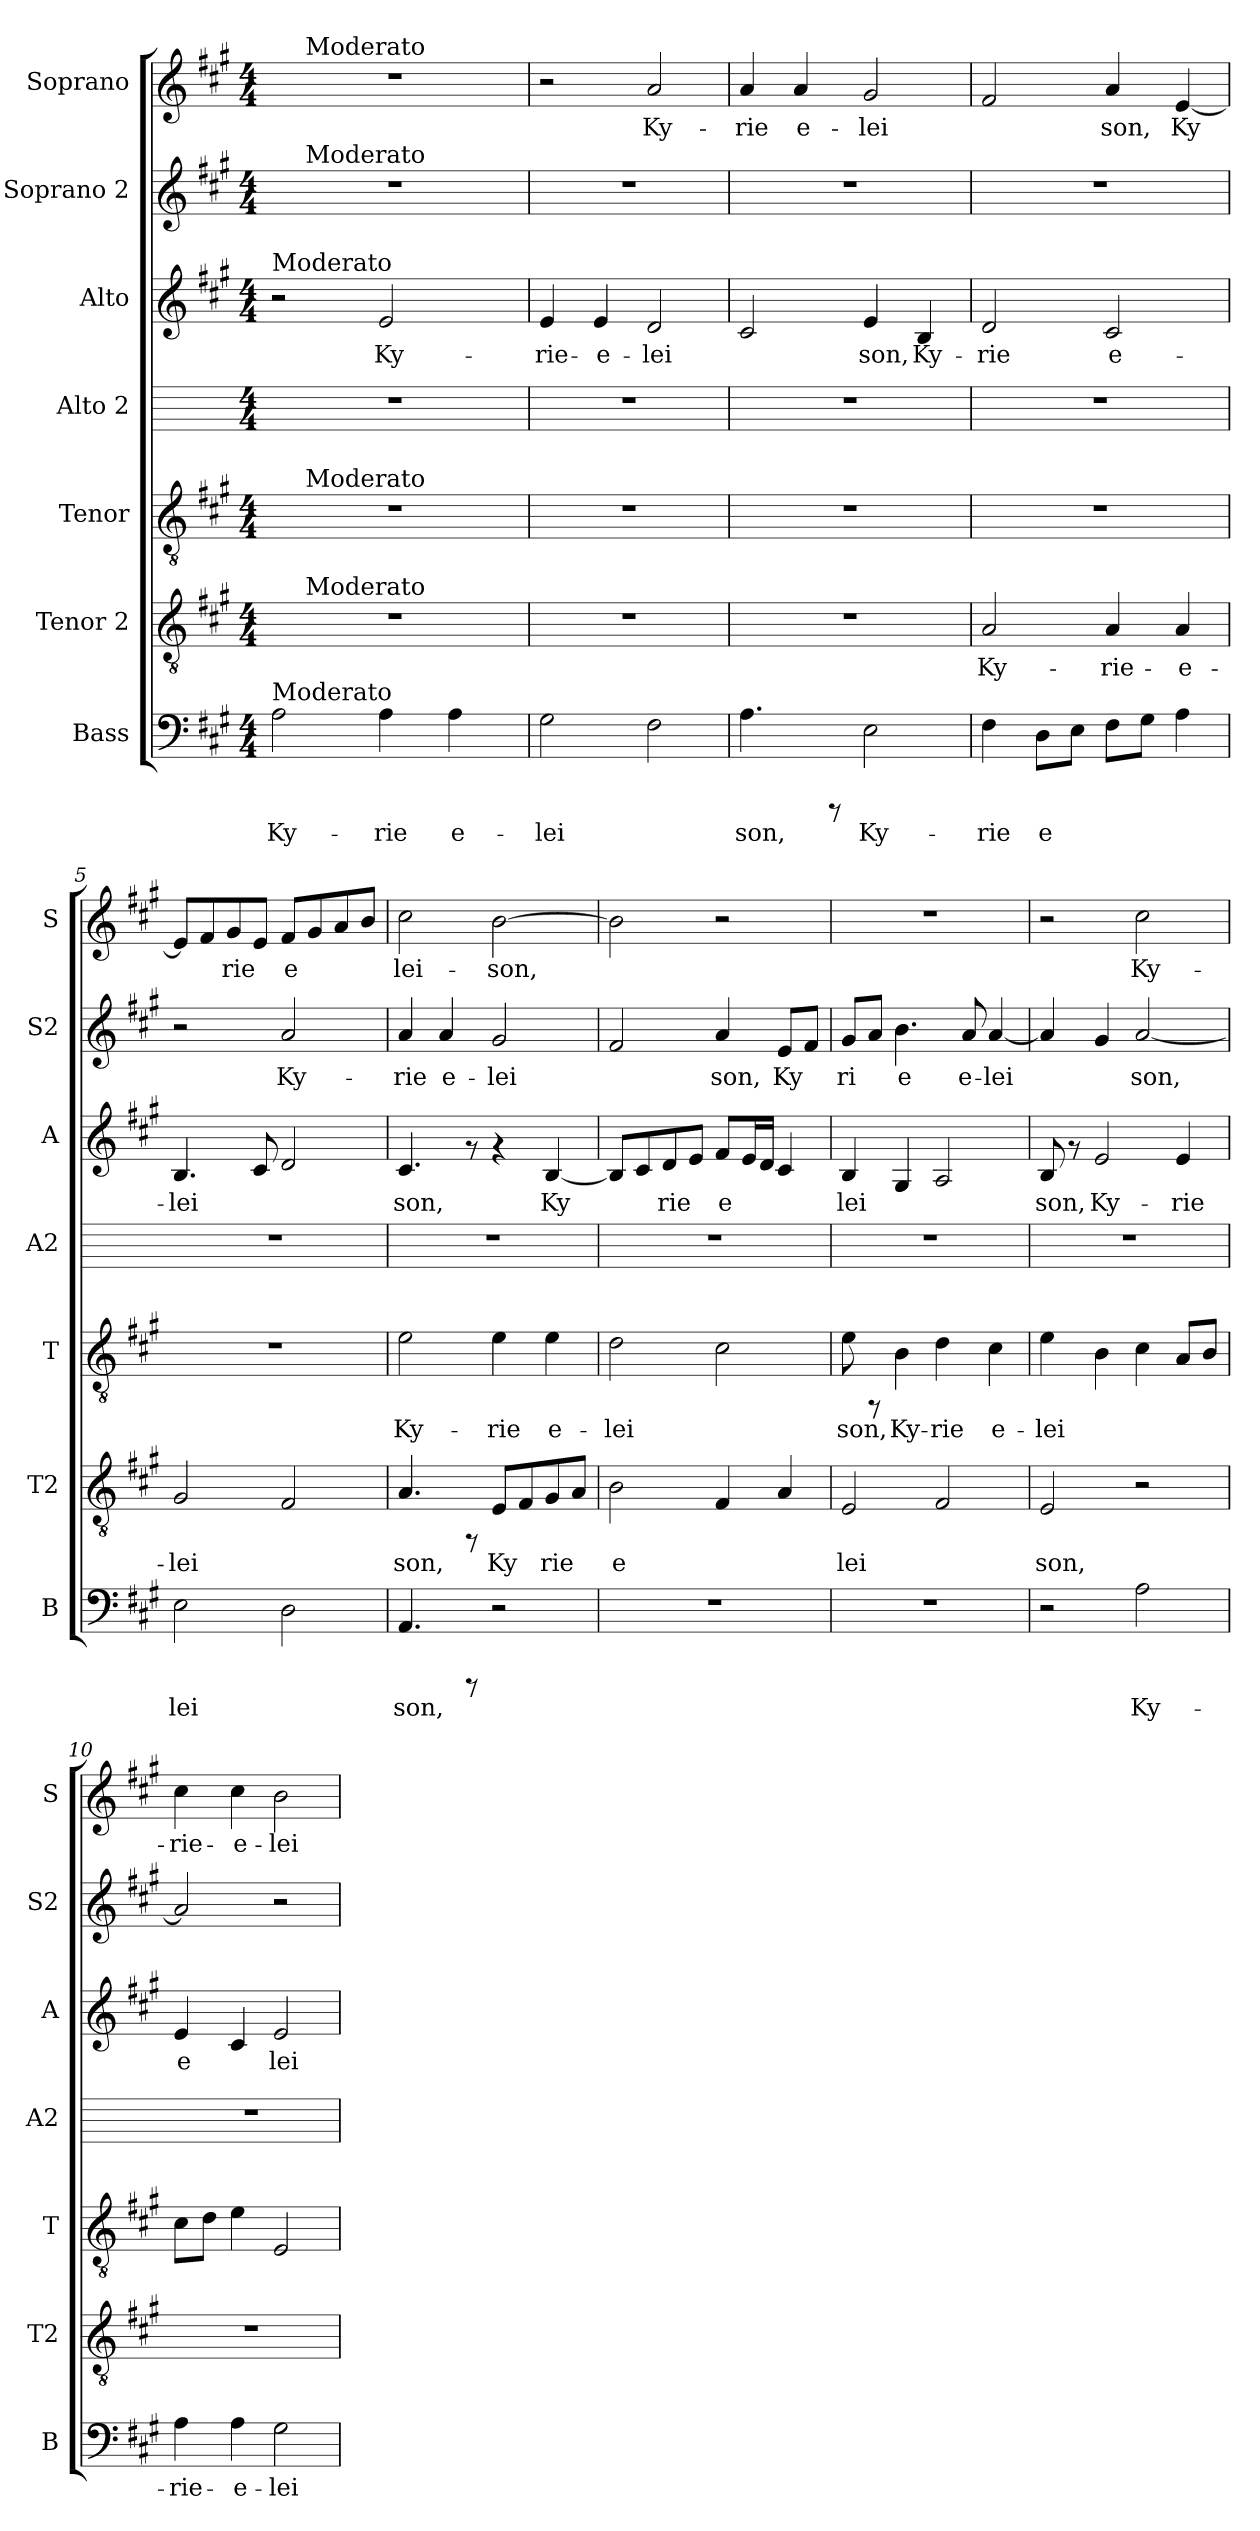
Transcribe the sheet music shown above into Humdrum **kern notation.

**kern	**text	**kern	**text	**kern	**text	**kern	**kern	**text	**kern	**text	**kern	**text
*part7	*part7	*part6	*part6	*part5	*part5	*part4	*part3	*part3	*part2	*part2	*part1	*part1
*staff7	*staff7	*staff6	*staff6	*staff5	*staff5	*staff4	*staff3	*staff3	*staff2	*staff2	*staff1	*staff1
*I"Bass	*	*I"Tenor 2	*	*I"Tenor	*	*I"Alto 2	*I"Alto	*	*I"Soprano 2	*	*I"Soprano	*
*I'B	*	*I'T2	*	*I'T	*	*I'A2	*I'A	*	*I'S2	*	*I'S	*
!!LO:PB:g=z
*stria5	*	*stria5	*	*stria5	*	*stria5	*stria5	*	*stria5	*	*stria5	*
*clefF4	*	*clefGv2	*	*clefGv2	*	*	*clefG2	*	*clefG2	*	*clefG2	*
*k[f#c#g#]	*	*k[f#c#g#]	*	*k[f#c#g#]	*	*k[]	*k[f#c#g#]	*	*k[f#c#g#]	*	*k[f#c#g#]	*
*A:	*	*A:	*	*A:	*	*C:	*A:	*	*A:	*	*A:	*
*M4/4	*	*M4/4	*	*M4/4	*	*M4/4	*M4/4	*	*M4/4	*	*M4/4	*
=1	=1	=1	=1	=1	=1	=1	=1	=1	=1	=1	=1	=1
!	!	!	!	!	!	!	!LO:TX:a:t=Moderato	!	!	!	!	!
!LO:TX:a:t=Moderato	!	!	!	!	!	!	!	!	!	!	!	!
!	!LO:LY:b:cj	!	!	!	!	!	!	!	!	!	!	!
*	*	*^	*	*^	*	*	*	*	*^	*	*^	*
2A\	Ky-	1r	16ryy	.	1r	16ryy	.	1r	2r	.	1r	16ryy	.	1r	16ryy	.
.	.	.	64ryy	.	.	64ryy	.	.	.	.	.	64ryy	.	.	64ryy	.
!	!	!	!	!	!	!	!	!	!	!	!	!	!	!	!LO:TX:a:t=Moderato	!
!	!	!	!	!	!	!	!	!	!	!	!	!LO:TX:a:t=Moderato	!	!	!	!
!	!	!	!	!	!	!LO:TX:a:t=Moderato	!	!	!	!	!	!	!	!	!	!
!	!	!	!LO:TX:a:t=Moderato	!	!	!	!	!	!	!	!	!	!	!	!	!
.	.	.	2ryy	.	.	2ryy	.	.	.	.	.	2ryy	.	.	2ryy	.
!	!LO:LY:b:cj	!	!	!	!	!	!	!	!	!LO:LY:b:cj	!	!	!	!	!	!
4A\	-rie	.	.	.	.	.	.	.	2e/	Ky-	.	.	.	.	.	.
.	.	.	4ryy	.	.	4ryy	.	.	.	.	.	4ryy	.	.	4ryy	.
!	!LO:LY:b:cj	!	!	!	!	!	!	!	!	!	!	!	!	!	!	!
4A\	e-	.	.	.	.	.	.	.	.	.	.	.	.	.	.	.
.	.	.	8ryy	.	.	8ryy	.	.	.	.	.	8ryy	.	.	8ryy	.
.	.	.	32.ryy	.	.	32.ryy	.	.	.	.	.	32.ryy	.	.	32.ryy	.
=2	=2	=2	=2	=2	=2	=2	=2	=2	=2	=2	=2	=2	=2	=2	=2	=2
!	!LO:LY:b:cj	!	!	!	!	!	!	!	!	!LO:LY:b:cj	!	!	!	!	!	!
*	*	*v	*v	*	*	*	*	*	*	*	*v	*v	*	*v	*v	*
*	*	*	*	*v	*v	*	*	*	*	*	*	*	*
2G#\	-lei-	1r	.	1r	.	1r	4e/	-rie-	1r	.	2r	.
!	!	!	!	!	!	!	!	!LO:LY:b:cj	!	!	!	!
.	.	.	.	.	.	.	4e/	-e-	.	.	.	.
!	!LO:LY:b:cj	!	!	!	!	!	!	!LO:LY:b:cj	!	!	!	!LO:LY:b:cj
2F#\	--	.	.	.	.	.	2d/	-lei-	.	.	2a/	Ky-
=3	=3	=3	=3	=3	=3	=3	=3	=3	=3	=3	=3	=3
!	!LO:LY:b:cj	!	!	!	!	!	!	!LO:LY:b:cj	!	!	!	!LO:LY:b:cj
4.A\	-son,	1r	.	1r	.	1r	2c#/	--	1r	.	4a/	-rie
!	!	!	!	!	!	!	!	!	!	!	!	!LO:LY:b:cj
.	.	.	.	.	.	.	.	.	.	.	4a/	e-
8rCCC	.	.	.	.	.	.	.	.	.	.	.	.
!	!LO:LY:b:cj	!	!	!	!	!	!	!LO:LY:b:cj	!	!	!	!LO:LY:b:cj
2E\	Ky-	.	.	.	.	.	4e/	-son,	.	.	2g#/	-lei-
!	!	!	!	!	!	!	!	!LO:LY:b:cj	!	!	!	!
.	.	.	.	.	.	.	4B/	Ky-	.	.	.	.
=4	=4	=4	=4	=4	=4	=4	=4	=4	=4	=4	=4	=4
!	!LO:LY:b:cj	!	!LO:LY:b:cj	!	!	!	!	!LO:LY:b:cj	!	!	!	!LO:LY:b:cj
4F#\	-rie	2A/	Ky-	1r	.	1r	2d/	-rie	1r	.	2f#/	--
!	!LO:LY:b:cj	!	!	!	!	!	!	!	!	!	!	!
8D\L	e-	.	.	.	.	.	.	.	.	.	.	.
!	!LO:LY:b:cj	!	!	!	!	!	!	!	!	!	!	!
8E\J	--	.	.	.	.	.	.	.	.	.	.	.
!	!LO:LY:b:cj	!	!LO:LY:b:cj	!	!	!	!	!LO:LY:b:cj	!	!	!	!LO:LY:b:cj
8F#\L	--	4A/	-rie-	.	.	.	2c#/	e-	.	.	4a/	-son,
!	!LO:LY:b:cj	!	!	!	!	!	!	!	!	!	!	!
8G#\J	--	.	.	.	.	.	.	.	.	.	.	.
!	!LO:LY:b:cj	!	!LO:LY:b:cj	!	!	!	!	!	!	!	!	!LO:LY:b:cj
4A\	--	4A/	-e-	.	.	.	.	.	.	.	[<4e/	Ky-
=5	=5	=5	=5	=5	=5	=5	=5	=5	=5	=5	=5	=5
!	!LO:LY:b:cj	!	!LO:LY:b:cj	!	!	!	!	!LO:LY:b:cj	!	!	!	!LO:LY:b:cj
2E\	-lei-	2G#/	-lei-	1r	.	1r	4.B/	-lei-	2r	.	8e/L]	--
!	!	!	!	!	!	!	!	!	!	!	!	!LO:LY:b:cj
.	.	.	.	.	.	.	.	.	.	.	8f#/	--
!	!	!	!	!	!	!	!	!	!	!	!	!LO:LY:b:cj
.	.	.	.	.	.	.	.	.	.	.	8g#/	-rie
!	!	!	!	!	!	!	!	!LO:LY:b:cj	!	!	!	!LO:LY:b:cj
.	.	.	.	.	.	.	8c#/	--	.	.	8e/J	.
!	!LO:LY:b:cj	!	!LO:LY:b:cj	!	!	!	!	!LO:LY:b:cj	!	!LO:LY:b:cj	!	!LO:LY:b:cj
2D\	--	2F#/	--	.	.	.	2d/	--	2a/	Ky-	8f#/L	e-
!	!	!	!	!	!	!	!	!	!	!	!	!LO:LY:b:cj
.	.	.	.	.	.	.	.	.	.	.	8g#/	--
!	!	!	!	!	!	!	!	!	!	!	!	!LO:LY:b:cj
.	.	.	.	.	.	.	.	.	.	.	8a/	--
!	!	!	!	!	!	!	!	!	!	!	!	!LO:LY:b:cj
.	.	.	.	.	.	.	.	.	.	.	8b/J	--
=6	=6	=6	=6	=6	=6	=6	=6	=6	=6	=6	=6	=6
!	!LO:LY:b:cj	!	!LO:LY:b:cj	!	!LO:LY:b:cj	!	!	!LO:LY:b:cj	!	!LO:LY:b:cj	!	!LO:LY:b:cj
4.AA/	-son,	4.A/	-son,	2e\	Ky-	1r	4.c#/	-son,	4a/	-rie	2cc#\	-lei-
!	!	!	!	!	!	!	!	!	!	!LO:LY:b:cj	!	!
.	.	.	.	.	.	.	.	.	4a/	e-	.	.
8rCCC	.	8rFF	.	.	.	.	8rf	.	.	.	.	.
!	!	!	!LO:LY:b:cj	!	!LO:LY:b:cj	!	!	!	!	!LO:LY:b:cj	!	!LO:LY:b:cj
2r	.	8E/L	Ky-	4e\	-rie	.	4rf	.	2g#/	-lei-	[<2b\	-son,
!	!	!	!LO:LY:b:cj	!	!	!	!	!	!	!	!	!
.	.	8F#/	--	.	.	.	.	.	.	.	.	.
!	!	!	!LO:LY:b:cj	!	!LO:LY:b:cj	!	!	!LO:LY:b:cj	!	!	!	!
.	.	8G#/	-rie-	4e\	e-	.	[<4B/	Ky-	.	.	.	.
!	!	!	!LO:LY:b:cj	!	!	!	!	!	!	!	!	!
.	.	8A/J	--	.	.	.	.	.	.	.	.	.
!!LO:PB:g=z
=7	=7	=7	=7	=7	=7	=7	=7	=7	=7	=7	=7	=7
!	!	!	!LO:LY:b:cj	!	!LO:LY:b:cj	!	!	!LO:LY:b:cj	!	!LO:LY:b:cj	!	!LO:LY:b:cj
1r	.	2B\	-e-	2d\	-lei-	1r	8B/L]	--	2f#/	--	2b\]	.
!	!	!	!	!	!	!	!	!LO:LY:b:cj	!	!	!	!
.	.	.	.	.	.	.	8c#/	--	.	.	.	.
!	!	!	!	!	!	!	!	!LO:LY:b:cj	!	!	!	!
.	.	.	.	.	.	.	8d/	-rie	.	.	.	.
!	!	!	!	!	!	!	!	!LO:LY:b:cj	!	!	!	!
.	.	.	.	.	.	.	8e/J	.	.	.	.	.
!	!	!	!LO:LY:b:cj	!	!LO:LY:b:cj	!	!	!LO:LY:b:cj	!	!LO:LY:b:cj	!	!
.	.	4F#/	--	2c#\	--	.	8f#/L	e-	4a/	-son,	2r	.
!	!	!	!	!	!	!	!	!LO:LY:b:cj	!	!	!	!
.	.	.	.	.	.	.	16e/	--	.	.	.	.
!	!	!	!	!	!	!	!	!LO:LY:b:cj	!	!	!	!
.	.	.	.	.	.	.	16d/J	--	.	.	.	.
!	!	!	!LO:LY:b:cj	!	!	!	!	!LO:LY:b:cj	!	!LO:LY:b:cj	!	!
.	.	4A/	--	.	.	.	4c#/	--	8e/L	Ky-	.	.
!	!	!	!	!	!	!	!	!	!	!LO:LY:b:cj	!	!
.	.	.	.	.	.	.	.	.	8f#/J	--	.	.
=8	=8	=8	=8	=8	=8	=8	=8	=8	=8	=8	=8	=8
!	!	!	!LO:LY:b:cj	!	!LO:LY:b:cj	!	!	!LO:LY:b:cj	!	!LO:LY:b:cj	!	!
1r	.	2E/	-lei-	8e\	-son,	1r	4B/	-lei-	8g#/L	-ri-	1r	.
!	!	!	!	!	!	!	!	!	!	!LO:LY:b:cj	!	!
.	.	.	.	8rFF	.	.	.	.	8a/J	--	.	.
!	!	!	!	!	!LO:LY:b:cj	!	!	!LO:LY:b:cj	!	!LO:LY:b:cj	!	!
.	.	.	.	4B\	Ky-	.	4G#/	--	4.b\	-e	.	.
!	!	!	!LO:LY:b:cj	!	!LO:LY:b:cj	!	!	!LO:LY:b:cj	!	!	!	!
.	.	2F#/	--	4d\	-rie	.	2A/	--	.	.	.	.
!	!	!	!	!	!	!	!	!	!	!LO:LY:b:cj	!	!
.	.	.	.	.	.	.	.	.	8a/	e-	.	.
!	!	!	!	!	!LO:LY:b:cj	!	!	!	!	!LO:LY:b:cj	!	!
.	.	.	.	4c#\	e-	.	.	.	[<4a/	-lei-	.	.
=9	=9	=9	=9	=9	=9	=9	=9	=9	=9	=9	=9	=9
!	!	!	!LO:LY:b:cj	!	!LO:LY:b:cj	!	!	!LO:LY:b:cj	!	!LO:LY:b:cj	!	!
2r	.	2E/	-son,	4e\	-lei-	1r	8B/	-son,	4a/]	--	2r	.
.	.	.	.	.	.	.	8rf	.	.	.	.	.
!	!	!	!	!	!LO:LY:b:cj	!	!	!LO:LY:b:cj	!	!LO:LY:b:cj	!	!
.	.	.	.	4B\	--	.	2e/	Ky-	4g#/	--	.	.
!	!LO:LY:b:cj	!	!	!	!LO:LY:b:cj	!	!	!	!	!LO:LY:b:cj	!	!LO:LY:b:cj
2A\	Ky-	2r	.	4c#\	--	.	.	.	[<2a/	-son,	2cc#\	Ky-
!	!	!	!	!	!LO:LY:b:cj	!	!	!LO:LY:b:cj	!	!	!	!
.	.	.	.	8A/L	--	.	4e/	-rie	.	.	.	.
!	!	!	!	!	!LO:LY:b:cj	!	!	!	!	!	!	!
.	.	.	.	8B/J	--	.	.	.	.	.	.	.
=10	=10	=10	=10	=10	=10	=10	=10	=10	=10	=10	=10	=10
!	!LO:LY:b:cj	!	!	!	!LO:LY:b:cj	!	!	!LO:LY:b:cj	!	!LO:LY:b:cj	!	!LO:LY:b:cj
4A\	-rie-	1r	.	8c#\L	--	1r	4e/	e-	2a/]	.	4cc#\	-rie-
!	!	!	!	!	!LO:LY:b:cj	!	!	!	!	!	!	!
.	.	.	.	8d\J	--	.	.	.	.	.	.	.
!	!LO:LY:b:cj	!	!	!	!LO:LY:b:cj	!	!	!LO:LY:b:cj	!	!	!	!LO:LY:b:cj
4A\	-e-	.	.	4e\	--	.	4c#/	--	.	.	4cc#\	-e-
!	!LO:LY:b:cj	!	!	!	!LO:LY:b:cj	!	!	!LO:LY:b:cj	!	!	!	!LO:LY:b:cj
2G#\	-lei-	.	.	2E/	--	.	2e/	-lei-	2r	.	2b\	-lei-
=	=	=	=	=	=	=	=	=	=	=	=	=
*-	*-	*-	*-	*-	*-	*-	*-	*-	*-	*-	*-	*-
